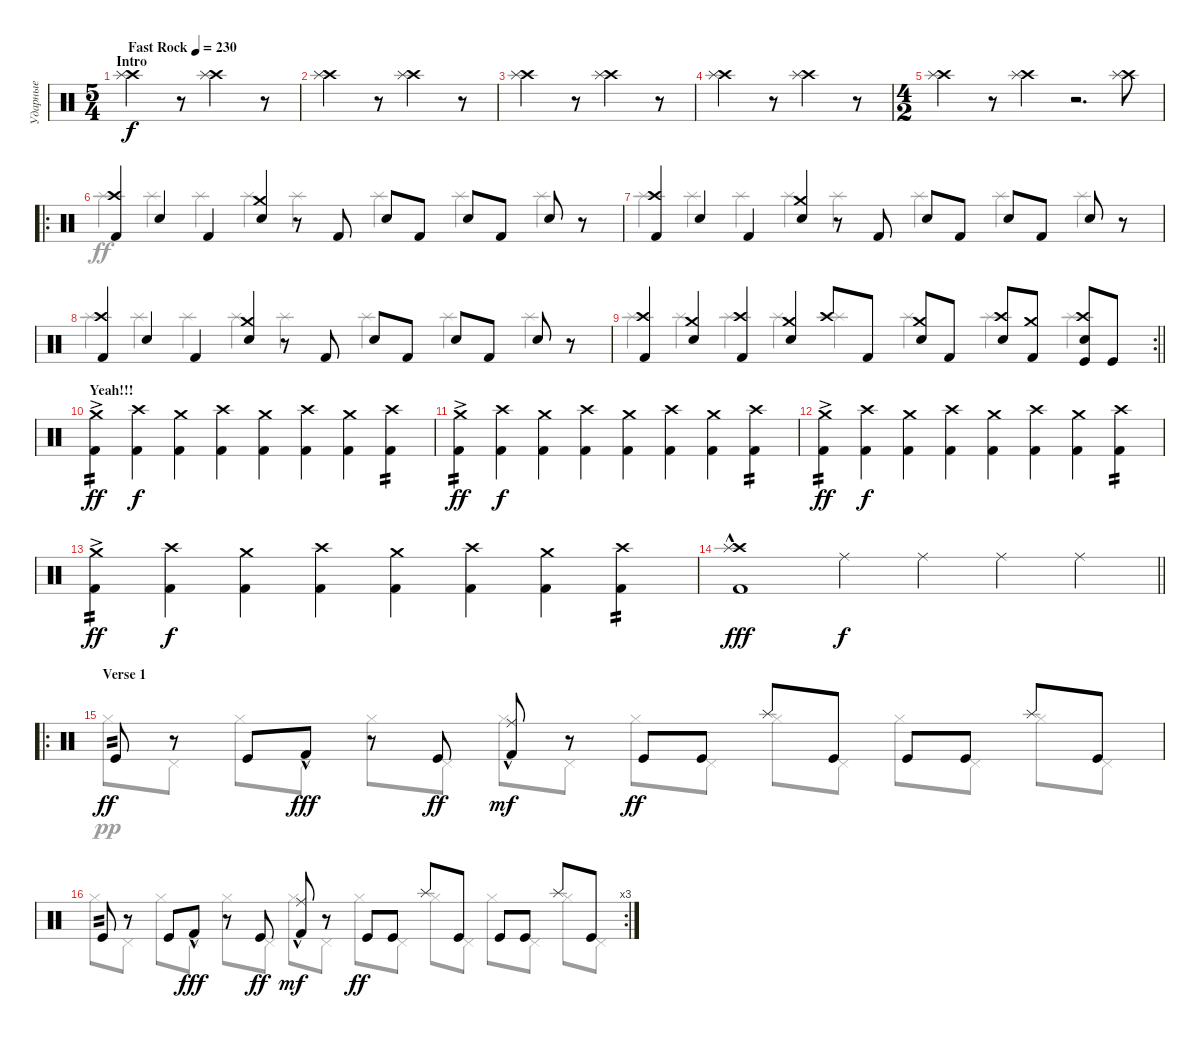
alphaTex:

\track ("Ударные" "Ударные") {instrument percussion}
\staff {score}
\articulation defaults
\voice
\ts (5 4)
\section ("" "Intro")
\tempo (230 "Fast Rock")
\clef neutral
\ks c
("Crash high (hit)" "Splash (hit)").2{dy f} r.8 ("Crash high (hit)" "Splash (hit)").2 r.8 |
("Crash high (hit)" "Splash (hit)").2 r.8 ("Crash high (hit)" "Splash (hit)").2 r.8 |
("Crash high (hit)" "Splash (hit)").2 r.8 ("Crash high (hit)" "Splash (hit)").2 r.8 |
("Crash high (hit)" "Splash (hit)").2 r.8 ("Crash high (hit)" "Splash (hit)").2 r.8 |
\ts (4 2)
("Crash high (hit)" "Splash (hit)").2 r.8 ("Crash high (hit)" "Splash (hit)").2 r.2{d} ("Crash high (hit)" "Splash (hit)").8 |
\ro
("Kick (hit) 2" "Crash high (hit)").4 "Snare (hit) 2".4 "Kick (hit) 2".4 ("Snare (hit) 2" "Crash medium (hit)").4 r.8 "Kick (hit) 2".8 "Snare (hit) 2".8 "Kick (hit) 2".8 "Snare (hit) 2".8 "Kick (hit) 2".8 "Snare (hit) 2".8 r.8 |
("Kick (hit) 2" "Crash high (hit)").4 "Snare (hit) 2".4 "Kick (hit) 2".4 ("Snare (hit) 2" "Crash medium (hit)").4 r.8 "Kick (hit) 2".8 "Snare (hit) 2".8 "Kick (hit) 2".8 "Snare (hit) 2".8 "Kick (hit) 2".8 "Snare (hit) 2".8 r.8 |
("Kick (hit) 2" "Crash high (hit)").4 "Snare (hit) 2".4 "Kick (hit) 2".4 ("Snare (hit) 2" "Crash medium (hit)").4 r.8 "Kick (hit) 2".8 "Snare (hit) 2".8 "Kick (hit) 2".8 "Snare (hit) 2".8 "Kick (hit) 2".8 "Snare (hit) 2".8 r.8 |
\rc 2
\barLineRight lightlight
("Kick (hit) 2" "Crash high (hit)").4 ("Snare (hit) 2" "Crash medium (hit)").4 ("Kick (hit) 2" "Crash high (hit)").4 ("Snare (hit) 2" "Crash medium (hit)").4 "Crash high (hit)".8 "Kick (hit) 2".8 ("Snare (hit) 2" "Crash medium (hit)").8 "Kick (hit) 2".8 ("Snare (hit) 2" "Crash high (hit)").8 ("Kick (hit) 2" "Crash medium (hit)").8 ("Kick (hit)" "Snare (hit) 2" "Crash high (hit)").8 "Kick (hit)".8 |
\section ("" "Yeah!!!")
("Kick (hit) 2"{ac} "Crash medium (hit)"{ac}).4{tp 2 dy ff} ("Kick (hit) 2" "Crash high (hit)").4{dy f} ("Kick (hit) 2" "Crash medium (hit)").4 ("Kick (hit) 2" "Crash high (hit)").4 ("Kick (hit) 2" "Crash medium (hit)").4 ("Kick (hit) 2" "Crash high (hit)").4 ("Kick (hit) 2" "Crash medium (hit)").4 ("Kick (hit) 2" "Crash high (hit)").4{tp 2} |
("Kick (hit) 2"{ac} "Crash medium (hit)"{ac}).4{tp 2 dy ff} ("Kick (hit) 2" "Crash high (hit)").4{dy f} ("Kick (hit) 2" "Crash medium (hit)").4 ("Kick (hit) 2" "Crash high (hit)").4 ("Kick (hit) 2" "Crash medium (hit)").4 ("Kick (hit) 2" "Crash high (hit)").4 ("Kick (hit) 2" "Crash medium (hit)").4 ("Kick (hit) 2" "Crash high (hit)").4{tp 2} |
("Kick (hit) 2"{ac} "Crash medium (hit)"{ac}).4{tp 2 dy ff} ("Kick (hit) 2" "Crash high (hit)").4{dy f} ("Kick (hit) 2" "Crash medium (hit)").4 ("Kick (hit) 2" "Crash high (hit)").4 ("Kick (hit) 2" "Crash medium (hit)").4 ("Kick (hit) 2" "Crash high (hit)").4 ("Kick (hit) 2" "Crash medium (hit)").4 ("Kick (hit) 2" "Crash high (hit)").4{tp 2} |
("Kick (hit) 2"{ac} "Crash medium (hit)"{ac}).4{tp 2 dy ff} ("Kick (hit) 2" "Crash high (hit)").4{dy f} ("Kick (hit) 2" "Crash medium (hit)").4 ("Kick (hit) 2" "Crash high (hit)").4 ("Kick (hit) 2" "Crash medium (hit)").4 ("Kick (hit) 2" "Crash high (hit)").4 ("Kick (hit) 2" "Crash medium (hit)").4 ("Kick (hit) 2" "Crash high (hit)").4{tp 2} |
\barLineRight lightlight
("Kick (hit) 2"{hac} "Crash high (hit)" "Splash (hit)").1{dy fff} "Ride (middle)".4{dy f} "Ride (middle)".4 "Ride (middle)".4 "Ride (middle)".4 |
\ro
\section ("" "Verse 1")
"Kick (hit)".8{tp 2 dy ff} r.8 "Kick (hit)".8 "Kick (hit) 2"{hac}.8{dy fff} r.8 "Kick (hit)".8{dy ff} ("Kick (hit) 2"{hac} "Ride (middle)").8{dy mf} r.8 "Kick (hit)".8{dy ff} "Kick (hit)".8 "Splash (hit)".8 "Kick (hit)".8 "Kick (hit)".8 "Kick (hit)".8 "Splash (hit)".8 "Kick (hit)".8 |
\rc 3 "Kick (hit)".8{tp 2}
r.8 "Kick (hit)".8 "Kick (hit) 2"{hac}.8{dy fff} r.8 "Kick (hit)".8{dy ff} ("Kick (hit) 2"{hac} "Ride (middle)").8{dy mf} r.8 "Kick (hit)".8{dy ff} "Kick (hit)".8 "Splash (hit)".8 "Kick (hit)".8 "Kick (hit)".8 "Kick (hit)".8 "Splash (hit)".8 "Kick (hit)".8
\voice
\clef neutral
\ottava regular
\simile none
\ks c
|
|
|
|
|
"Splash (hit)".4 "Splash (hit)".4 "Splash (hit)".4 "Splash (hit)".4 "Splash (hit)".4 "Splash (hit)".4 "Splash (hit)".4 "Splash (hit)".4 |
"Splash (hit)".4 "Splash (hit)".4 "Splash (hit)".4 "Splash (hit)".4 "Splash (hit)".4 "Splash (hit)".4 "Splash (hit)".4 "Splash (hit)".4 |
"Splash (hit)".4 "Splash (hit)".4 "Splash (hit)".4 "Splash (hit)".4 "Splash (hit)".4 "Splash (hit)".4 "Splash (hit)".4 "Splash (hit)".4 |
\barLineRight lightlight "Splash (hit)".4 "Splash (hit)".4 "Splash (hit)".4 "Splash (hit)".4 "Splash (hit)".4 "Splash (hit)".4 "Splash (hit)".4 "Splash (hit)".4
|
|
|
|
|
\barLineRight lightlight
|
"Hi-Hat (closed)".8{dy pp} "Pedal Hi-Hat (hit)".8 "Hi-Hat (closed)".8 "Pedal Hi-Hat (hit)".8 "Hi-Hat (closed)".8 "Pedal Hi-Hat (hit)".8 "Hi-Hat (closed)".8 "Pedal Hi-Hat (hit)".8 "Hi-Hat (closed)".8 "Pedal Hi-Hat (hit)".8 "Hi-Hat (closed)".8 "Pedal Hi-Hat (hit)".8 "Hi-Hat (closed)".8 "Pedal Hi-Hat (hit)".8 "Hi-Hat (closed)".8 "Pedal Hi-Hat (hit)".8 |
"Hi-Hat (closed)".8 "Pedal Hi-Hat (hit)".8 "Hi-Hat (closed)".8 "Pedal Hi-Hat (hit)".8 "Hi-Hat (closed)".8 "Pedal Hi-Hat (hit)".8 "Hi-Hat (closed)".8 "Pedal Hi-Hat (hit)".8 "Hi-Hat (closed)".8 "Pedal Hi-Hat (hit)".8 "Hi-Hat (closed)".8 "Pedal Hi-Hat (hit)".8 "Hi-Hat (closed)".8 "Pedal Hi-Hat (hit)".8 "Hi-Hat (closed)".8 "Pedal Hi-Hat (hit)".8
